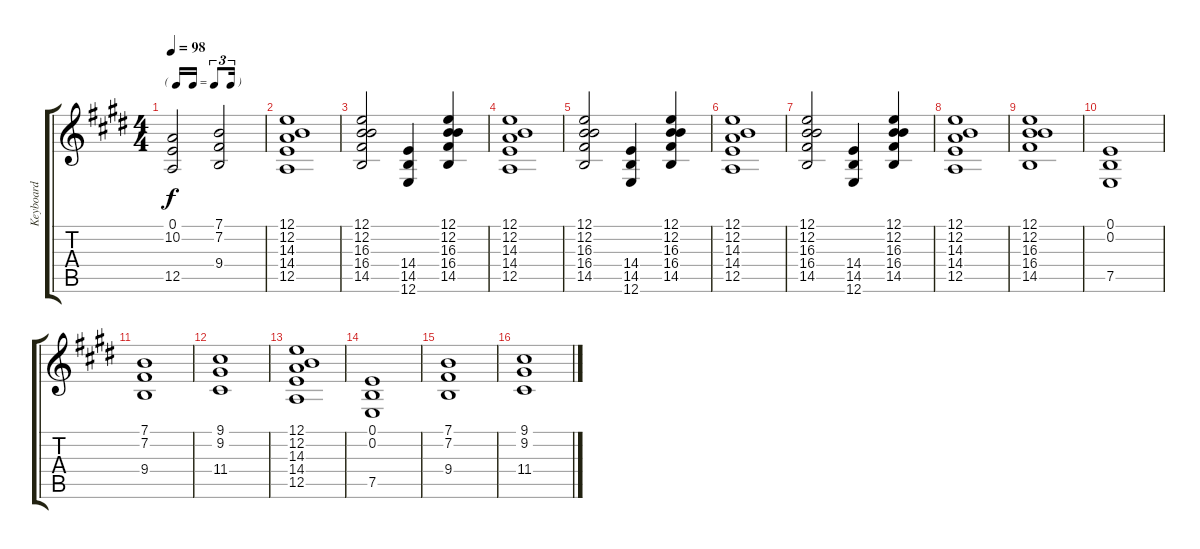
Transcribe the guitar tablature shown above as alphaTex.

\track ("Keyboard" "Keyboard") {instrument electricpiano1}
\staff {score tabs}
\tuning (E4 B3 G3 D3 A2 E2) {hide}
\ts (4 4)
\tf triplet16th
\tempo 98
\clef g2
\ks e
(0.1 10.2 12.5).2{dy f} (7.1 7.2 9.4).2 |
(12.1 12.2 14.3 14.4 12.5).1 |
(12.1 12.2 16.3 16.4 14.5).2 (14.4 14.5 12.6).4 (12.1 12.2 16.3 16.4 14.5).4 |
(12.1 12.2 14.3 14.4 12.5).1 |
(12.1 12.2 16.3 16.4 14.5).2 (14.4 14.5 12.6).4 (12.1 12.2 16.3 16.4 14.5).4 |
(12.1 12.2 14.3 14.4 12.5).1 |
(12.1 12.2 16.3 16.4 14.5).2 (14.4 14.5 12.6).4 (12.1 12.2 16.3 16.4 14.5).4 |
(12.1 12.2 14.3 14.4 12.5).1 |
(12.1 12.2 16.3 16.4 14.5).1 |
(0.1 0.2 7.5).1 |
(7.1 7.2 9.4).1 |
(9.1 9.2 11.4).1 |
(12.1 12.2 14.3 14.4 12.5).1 |
(0.1 0.2 7.5).1 |
(7.1 7.2 9.4).1 |
(9.1 9.2 11.4).1
